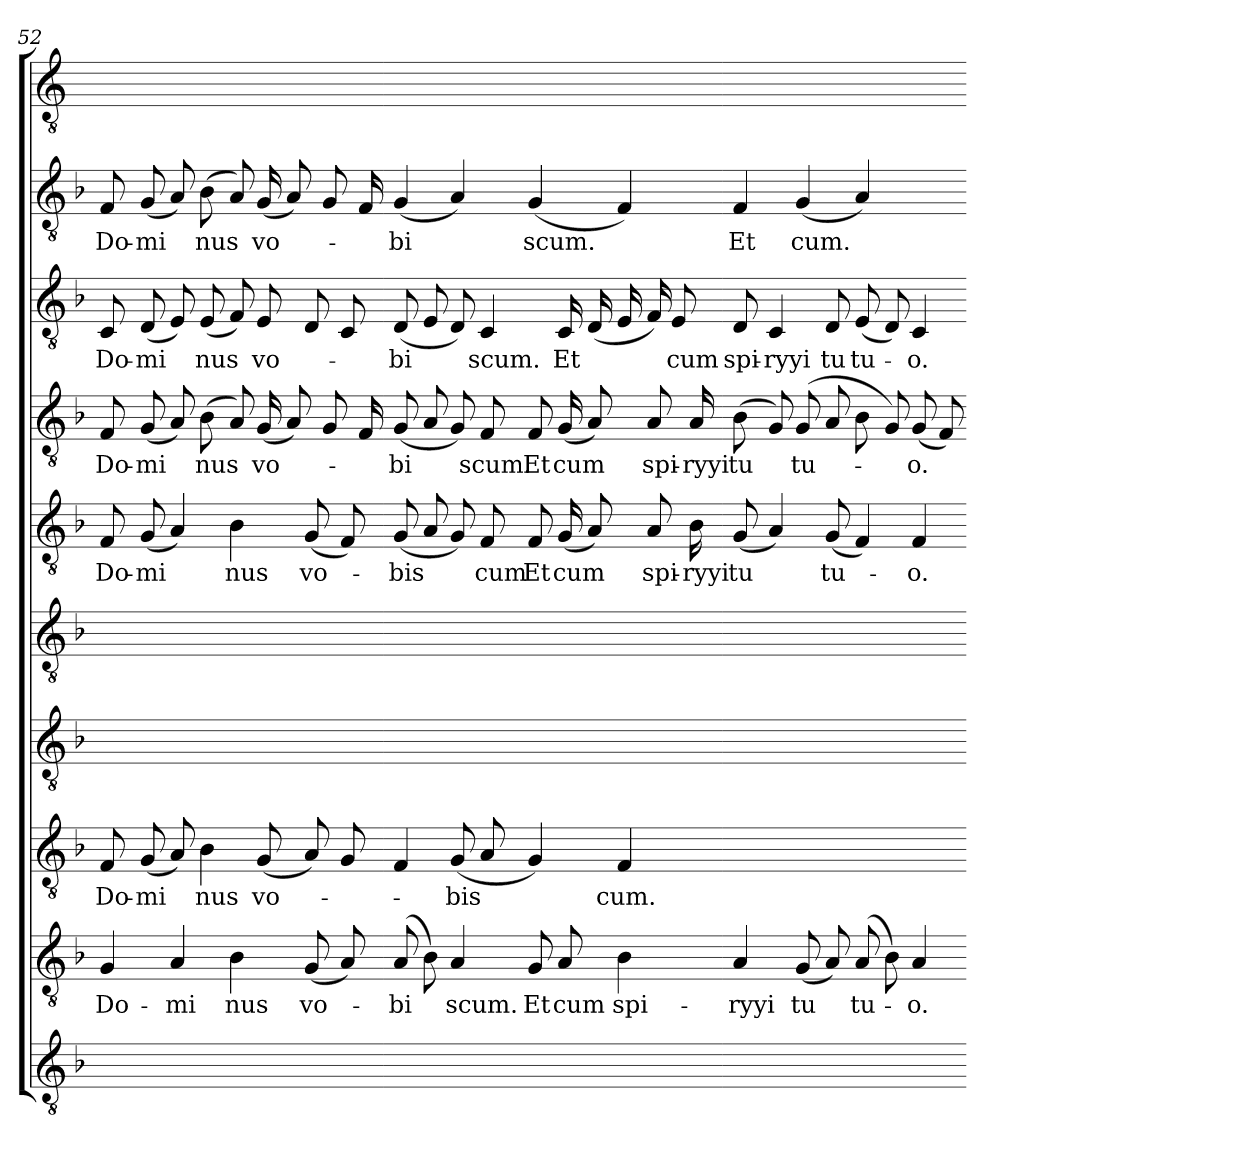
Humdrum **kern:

**kern	**kern	**text	**kern	**text	**kern	**kern	**kern	**text	**kern	**text	**kern	**text	**kern	**text	**kern
*part10	*part9	*part9	*part8	*part8	*part7	*part6	*part5	*part5	*part4	*part4	*part3	*part3	*part2	*part2	*part1
*staff10	*staff9	*staff9	*staff8	*staff8	*staff7	*staff6	*staff5	*staff5	*staff4	*staff4	*staff3	*staff3	*staff2	*staff2	*staff1
*clefGv2	*clefGv2	*	*clefGv2	*	*clefGv2	*clefGv2	*clefGv2	*	*clefGv2	*	*clefGv2	*	*clefGv2	*	*clefGv2
*k[b-]	*k[b-]	*	*k[b-]	*	*k[b-]	*k[b-]	*k[b-]	*	*k[b-]	*	*k[b-]	*	*k[b-]	*	*k[]
=52	=52	=52	=52	=52	=52	=52	=52	=52	=52	=52	=52	=52	=52	=52	=52
1ryy	4G	Do-	8F	Do-	1ryy	1ryy	8F	Do-	8F	Do-	8C	Do-	8F	Do-	1ryy
.	.	.	(8G	mi	.	.	(8G	mi	(8G	mi	(8D	mi	(8G	mi	.
.	4A	mi	8A)	.	.	.	4A)	.	8A)	.	8E)	.	8A)	.	.
.	.	.	4B-	-nus	.	.	.	.	(8B-	-nus	(8E	-nus	(8B-	-nus	.
.	4B-	-nus	.	.	.	.	4B-	-nus	8A)	.	8F)	.	8A)	.	.
.	.	.	(8G	vo-	.	.	.	.	(16G	vo-	8E	vo-	(16G	vo-	.
.	.	.	.	.	.	.	.	.	8A)	.	.	.	8A)	.	.
.	(8G	vo-	8A)	.	.	.	(8G	vo-	.	.	8D	.	.	.	.
.	.	.	.	.	.	.	.	.	8G	.	.	.	8G	.	.
.	8A)	.	8G	.	.	.	8F)	.	.	.	8C	.	.	.	.
.	.	.	.	.	.	.	.	.	16F	.	.	.	16F	.	.
=53-	=53-	=53-	=53-	=53-	=53-	=53-	=53-	=53-	=53-	=53-	=53-	=53-	=53-	=53-	=53-
1ryy	(8A	bi	4F	.	1ryy	1ryy	(8G	bis	(8G	bi	(8D	bi	(4G	bi	1ryy
.	8B-)	.	.	.	.	.	8A	.	8A	.	8E	.	.	.	.
.	4A	-scum.	(8G	bis	.	.	8G)	.	8G)	.	8D)	.	4A)	.	.
.	.	.	8A	.	.	.	8F	-cum	8F	-scum.	4C	-scum.	.	.	.
.	8G	Et	4G)	.	.	.	8F	Et	8F	Et	.	.	(4G	-scum.	.
.	8A	cum	.	.	.	.	(16G	cum	(16G	cum	16C	Et	.	.	.
.	.	.	.	.	.	.	8A)	.	8A)	.	(16D	.	.	.	.
.	4B-	spi-	4F	-cum.	.	.	.	.	.	.	16E	.	4F)	.	.
.	.	.	.	.	.	.	8A	spi-	8A	spi-	16F)	.	.	.	.
.	.	.	.	.	.	.	.	.	.	.	8E	cum	.	.	.
.	.	.	.	.	.	.	16B-	ryyi	16A	ryyi	.	.	.	.	.
=54-	=54-	=54-	=54-	=54-	=54-	=54-	=54-	=54-	=54-	=54-	=54-	=54-	=54-	=54-	=54-
1ryy	4A	ryyi	8ryy	.	1ryy	1ryy	(8G	-tu	(8B-	-tu	8D	spi-	4F	Et	1ryy
.	.	.	8ryy	.	.	.	4A)	.	8G)	.	4C	ryyi	.	.	.
.	(8G	-tu	8ryy	.	.	.	.	.	(8G	tu-	.	.	(4G	cum.	.
.	8A)	.	8ryy	.	.	.	(8G	tu-	8A	.	8D	-tu	.	.	.
.	(8A	tu-	8ryy	.	.	.	4F)	.	8B-	.	(8E	tu-	4A)	.	.
.	8B-)	.	8ryy	.	.	.	.	.	8G)	.	8D)	.	.	.	.
.	4A	-o.	8ryy	.	.	.	4F	-o.	(8G	-o.	4C	-o.	4ryy	.	.
.	.	.	8ryy	.	.	.	.	.	8F)	.	.	.	.	.	.
=-	=-	=-	=-	=-	=-	=-	=-	=-	=-	=-	=-	=-	=-	=-	=-
*-	*-	*-	*-	*-	*-	*-	*-	*-	*-	*-	*-	*-	*-	*-	*-
